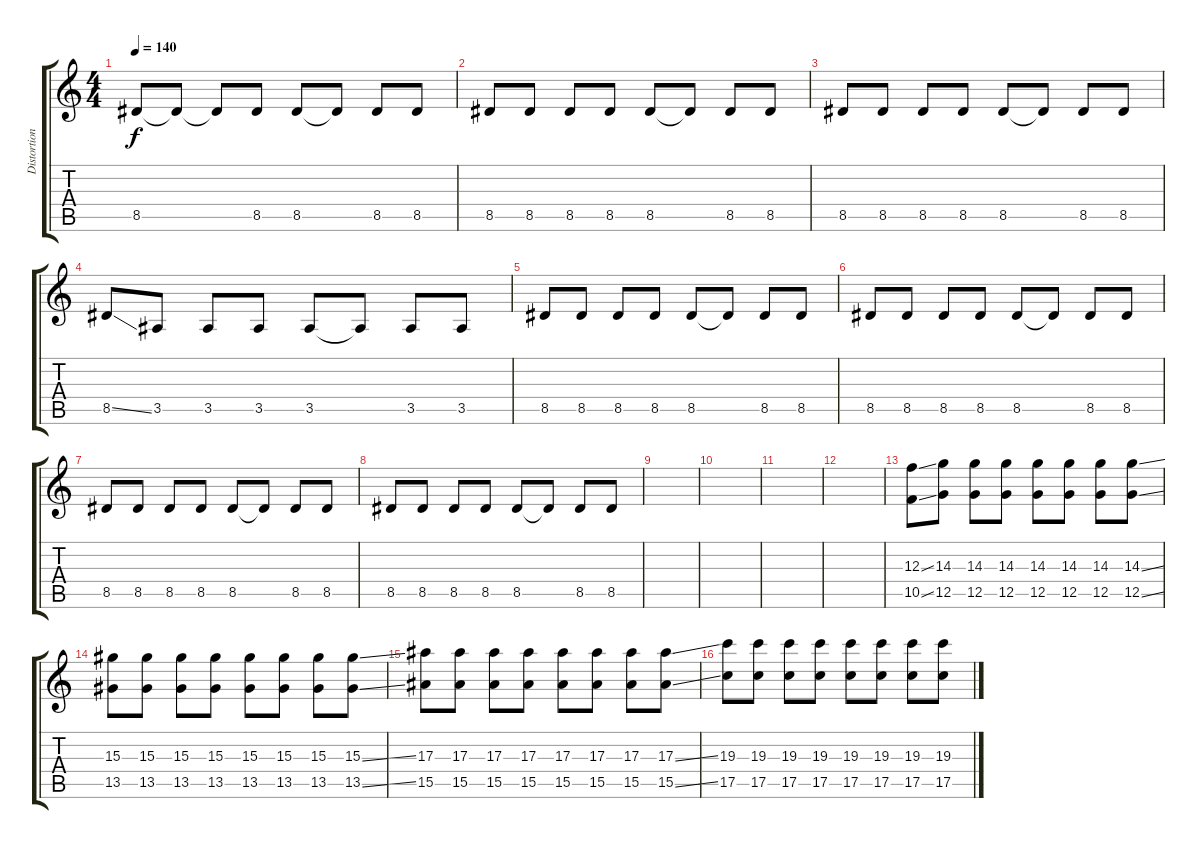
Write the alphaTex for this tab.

\track ("Distortion" "Distortion") {instrument distortionguitar}
\staff {score tabs}
\tuning (D4 A3 F3 C3 G2 C2) {hide}
\ts (4 4)
\tempo 140
\clef g2
\ks c
8.5.8{dy f} 8.5{t}.8 8.5{t}.8 8.5.8 8.5.8 8.5{t}.8 8.5.8 8.5.8 |
8.5.8 8.5.8 8.5.8 8.5.8 8.5.8 8.5{t}.8 8.5.8 8.5.8 |
8.5.8 8.5.8 8.5.8 8.5.8 8.5.8 8.5{t}.8 8.5.8 8.5.8 |
8.5{ss}.8 3.5.8 3.5.8 3.5.8 3.5.8 3.5{t}.8 3.5.8 3.5.8 |
8.5.8 8.5.8 8.5.8 8.5.8 8.5.8 8.5{t}.8 8.5.8 8.5.8 |
8.5.8 8.5.8 8.5.8 8.5.8 8.5.8 8.5{t}.8 8.5.8 8.5.8 |
8.5.8 8.5.8 8.5.8 8.5.8 8.5.8 8.5{t}.8 8.5.8 8.5.8 |
8.5.8 8.5.8 8.5.8 8.5.8 8.5.8 8.5{t}.8 8.5.8 8.5.8 |
|
|
|
|
(12.3{ss} 10.5{ss}).8 (14.3 12.5).8 (14.3 12.5).8 (14.3 12.5).8 (14.3 12.5).8 (14.3 12.5).8 (14.3 12.5).8 (14.3{ss} 12.5{ss}).8 |
(15.3 13.5).8 (15.3 13.5).8 (15.3 13.5).8 (15.3 13.5).8 (15.3 13.5).8 (15.3 13.5).8 (15.3 13.5).8 (15.3{ss} 13.5{ss}).8 |
(17.3 15.5).8 (17.3 15.5).8 (17.3 15.5).8 (17.3 15.5).8 (17.3 15.5).8 (17.3 15.5).8 (17.3 15.5).8 (17.3{ss} 15.5{ss}).8 |
(19.3 17.5).8 (19.3 17.5).8 (19.3 17.5).8 (19.3 17.5).8 (19.3 17.5).8 (19.3 17.5).8 (19.3 17.5).8 (19.3 17.5).8
